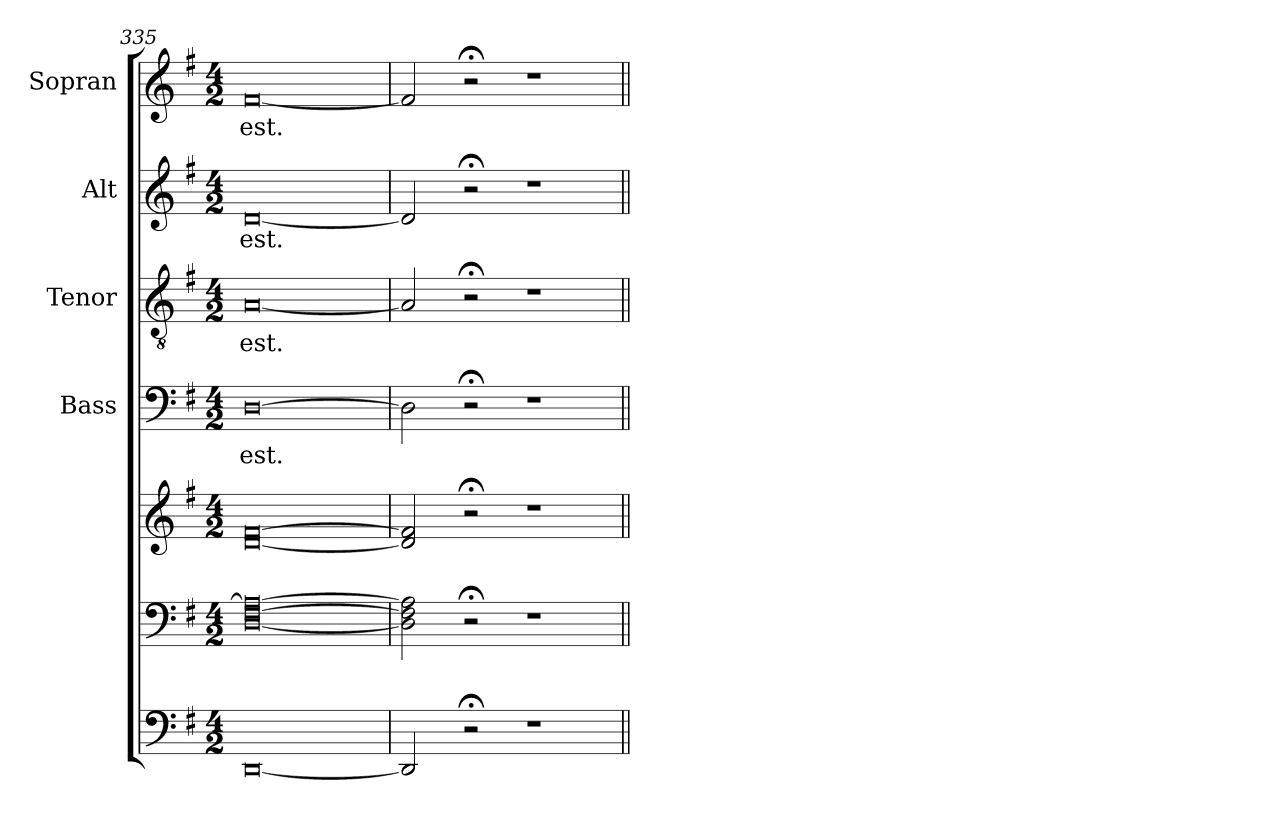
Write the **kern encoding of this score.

**kern	**kern	**kern	**kern	**text	**kern	**text	**kern	**text	**kern	**text
*part6	*part5	*part5	*part4	*part4	*part3	*part3	*part2	*part2	*part1	*part1
*staff7	*staff6	*staff5	*staff4	*staff4	*staff3	*staff3	*staff2	*staff2	*staff1	*staff1
*	*	*	*I"Bass	*	*I"Tenor	*	*I"Alt	*	*I"Sopran	*
*	*	*	*I'B.	*	*I'T.	*	*I'A.	*	*I'S.	*
*clefF4	*clefF4	*clefG2	*clefF4	*	*clefGv2	*	*clefG2	*	*clefG2	*
*k[f#]	*k[f#]	*k[f#]	*k[f#]	*	*k[f#]	*	*k[f#]	*	*k[f#]	*
*G:	*G:	*G:	*G:	*	*G:	*	*G:	*	*G:	*
*M4/2	*M4/2	*M4/2	*M4/2	*	*M4/2	*	*M4/2	*	*M4/2	*
=335	=335	=335	=335	=335	=335	=335	=335	=335	=335	=335
!	!	!	!	!LO:LY:b	!	!LO:LY:b	!	!LO:LY:b	!	!LO:LY:b
[0DD	[0D [0F# 0A_	[0d [0f#	[0D	est.	[0A	est.	[0d	est.	[0f#	est.
=336	=336	=336	=336	=336	=336	=336	=336	=336	=336	=336
2DD/]	2D\] 2F#\] 2A\]	2d/] 2f#/]	2D\]	.	2A/]	.	2d/]	.	2f#/]	.
2r;<	2r;<	2r;<	2r;<	.	2r;<	.	2r;<	.	2r;<	.
1r	1r	1r	1r	.	1r	.	1r	.	1r	.
=||	=||	=||	=||	=||	=||	=||	=||	=||	=||	=||
*-	*-	*-	*-	*-	*-	*-	*-	*-	*-	*-
